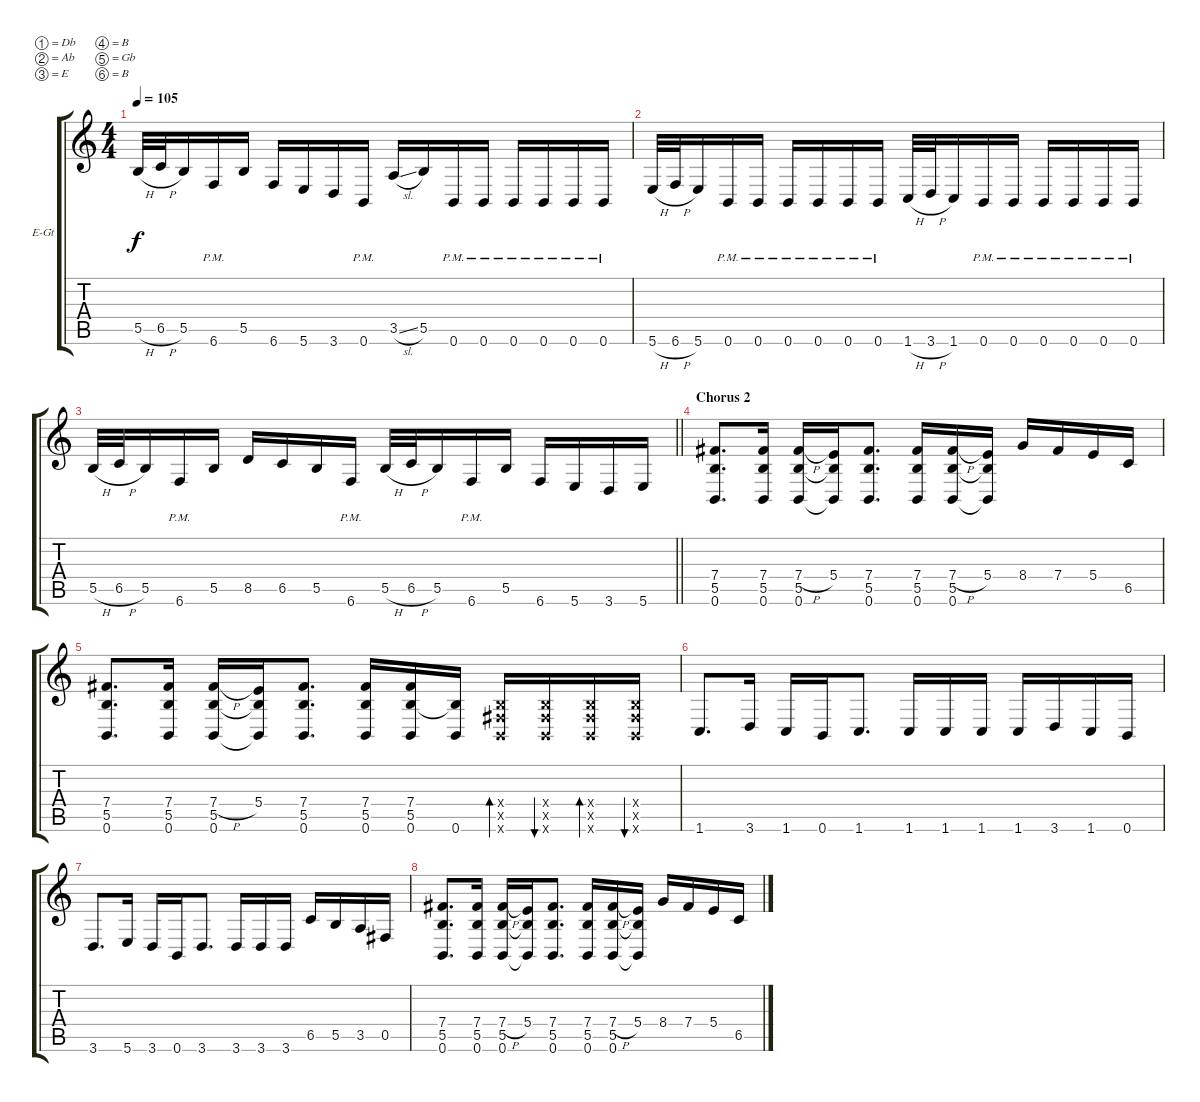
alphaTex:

\bracketExtendMode groupsimilarinstruments
\firstSystemTrackNameOrientation horizontal
\otherSystemsTrackNameOrientation horizontal
\track ("Mick Thomson (Guitar Lead)" "E-Gt") {instrument distortionguitar}
\staff {score tabs}
\tuning (Db4 Ab3 E3 B2 Gb2 B1)
\ts (4 4)
\tempo 105
\clef g2
\ks c
5.5{h}.32{dy f} 6.5{h}.32 5.5.16 6.6{pm}.16 5.5.16 6.6.16 5.6.16 3.6.16 0.6{pm}.16 3.5{sl}.16 5.5.16 0.6{pm}.16 0.6{pm}.16 0.6{pm}.16 0.6{pm}.16 0.6{pm}.16 0.6{pm}.16 |
5.6{h}.32 6.6{h}.32 5.6.16 0.6{pm}.16 0.6{pm}.16 0.6{pm}.16 0.6{pm}.16 0.6{pm}.16 0.6{pm}.16 1.6{h}.32 3.6{h}.32 1.6.16 0.6{pm}.16 0.6{pm}.16 0.6{pm}.16 0.6{pm}.16 0.6{pm}.16 0.6{pm}.16 |
\barLineRight lightlight
5.5{h}.32 6.5{h}.32 5.5.16 6.6{pm}.16 5.5.16 8.5.16 6.5.16 5.5.16 6.6{pm}.16 5.5{h}.32 6.5{h}.32 5.5.16 6.6{pm}.16 5.5.16 6.6.16 5.6.16 3.6.16 5.6.16 |
\section ("" "Chorus 2")
(7.4 5.5 0.6).8{d} (7.4 5.5 0.6).16 (7.4{h} 5.5 0.6).16 (5.4 5.5{t} 0.6{t}).16 (7.4 5.5 0.6).8{d} (7.4 5.5 0.6).16 (7.4{h} 5.5 0.6).16 (5.4 5.5{t} 0.6{t}).16 8.4.16 7.4.16 5.4.16 6.5.16 |
(7.4 5.5 0.6).8{d} (7.4 5.5 0.6).16 (7.4{h} 5.5 0.6).16 (5.4 5.5{t} 0.6{t}).16 (7.4 5.5 0.6).8{d} (7.4 5.5 0.6).16 (7.4 5.5 0.6).16 (5.5{t} 0.6).16 (0.4{x} 0.5{x} 0.6{x}).16{bd 120} (0.4{x} 0.5{x} 0.6{x}).16{bu 120} (0.4{x} 0.5{x} 0.6{x}).16{bd 120} (0.4{x} 0.5{x} 0.6{x}).16{bu 120} |
1.6.8{d} 3.6.16 1.6.16 0.6.16 1.6.8{d} 1.6.16 1.6.16 1.6.16 1.6.16 3.6.16 1.6.16 0.6.16 |
3.6.8{d} 5.6.16 3.6.16 0.6.16 3.6.8{d} 3.6.16 3.6.16 3.6.16 6.5.16 5.5.16 3.5.16 0.5.16 |
(7.4 5.5 0.6).8{d} (7.4 5.5 0.6).16 (7.4{h} 5.5 0.6).16 (5.4 5.5{t} 0.6{t}).16 (7.4 5.5 0.6).8{d} (7.4 5.5 0.6).16 (7.4{h} 5.5 0.6).16 (5.4 5.5{t} 0.6{t}).16 8.4.16 7.4.16 5.4.16 6.5.16
